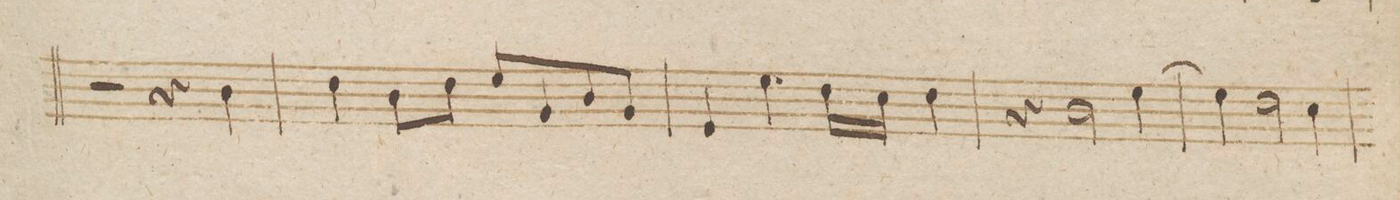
**kern	**dynam
*I"Viola.	*
*clefC3	*
*k[b-]	*
*met(c)	*
*M4/4	*
2r	.
4r	.
4c\	.
=260	=260
4e\	.
8c\L	.
8e\J	.
8f/L	.
8A/	.
8c/	.
8A/J	.
=261	=261
4F/	.
4.f\	.
16e\LL	.
16d\JJ	.
4e\	.
=262	=262
4r	.
2c\	.
[4f\	.
=263	=263
4f\]	.
2e\	.
4d\	.
=264	=264
*-	*-
